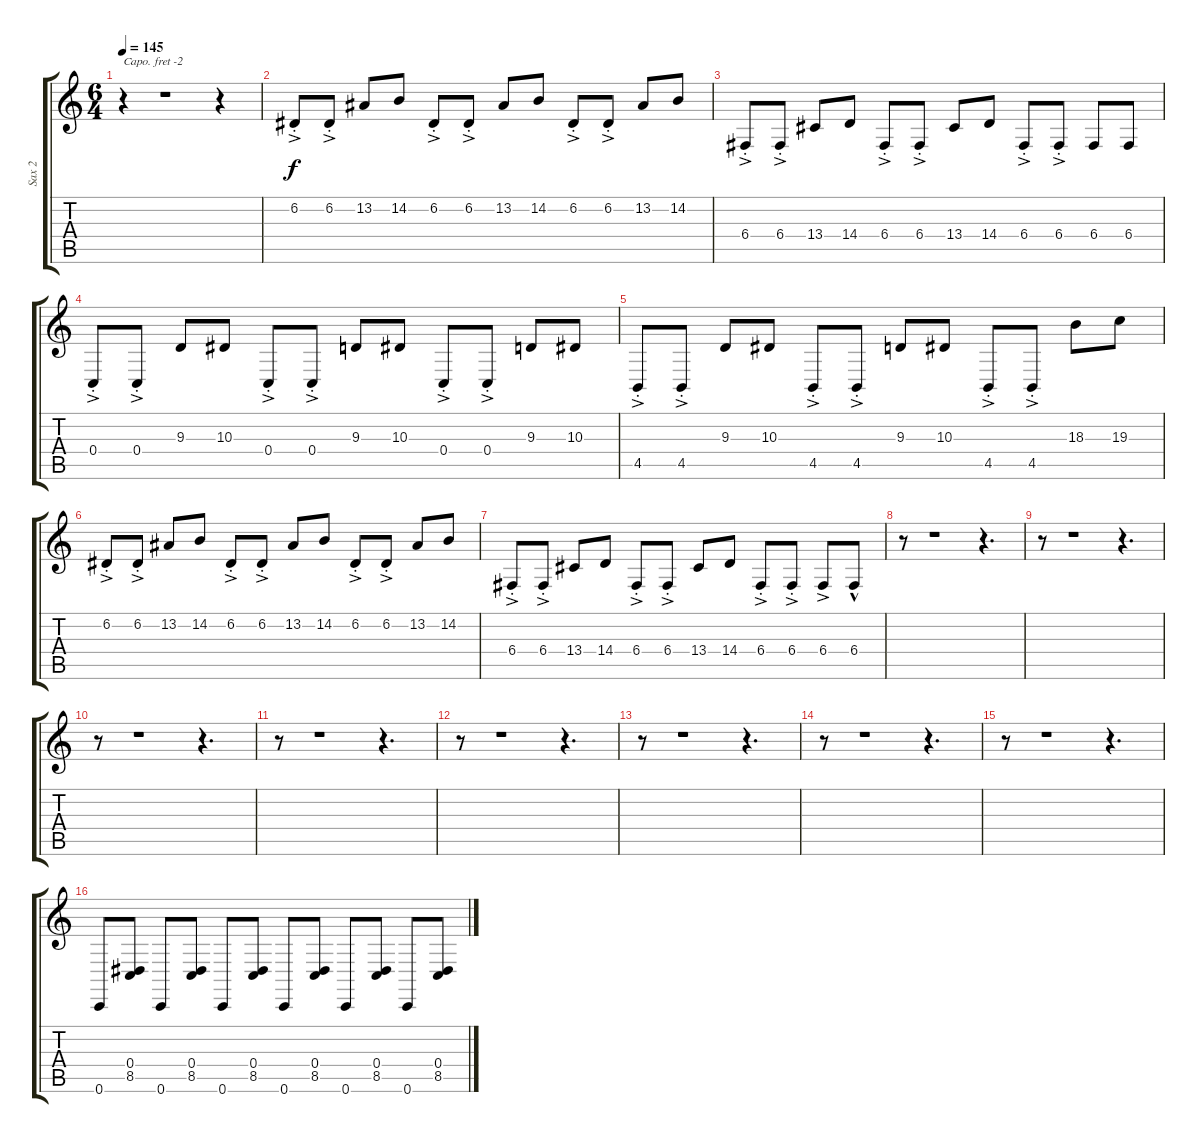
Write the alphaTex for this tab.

\track ("Sax 2" "Sax 2") {instrument clarinet}
\staff {score tabs}
\capo -2
\tuning (E4 B3 G3 D3 A2 D2) {hide}
\ts (6 4)
\tempo 145
\clef g2
\ks c
r.4{dy f} r.1 r.4 |
6.2{ac st}.8 6.2{ac st}.8 13.2.8 14.2.8 6.2{ac st}.8 6.2{ac st}.8 13.2.8 14.2.8 6.2{ac st}.8 6.2{ac st}.8 13.2.8 14.2.8 |
6.4{ac st}.8 6.4{ac st}.8 13.4.8 14.4.8 6.4{ac st}.8 6.4{ac st}.8 13.4.8 14.4.8 6.4{ac st}.8 6.4{ac st}.8 6.4.8 6.4.8 |
0.4{ac st}.8 0.4{ac st}.8 9.3.8 10.3.8 0.4{ac st}.8 0.4{ac st}.8 9.3.8 10.3.8 0.4{ac st}.8 0.4{ac st}.8 9.3.8 10.3.8 |
4.5{ac st}.8 4.5{ac st}.8 9.3.8 10.3.8 4.5{ac st}.8 4.5{ac st}.8 9.3.8 10.3.8 4.5{ac st}.8 4.5{ac st}.8 18.3.8 19.3.8 |
6.2{ac st}.8 6.2{ac st}.8 13.2.8 14.2.8 6.2{ac st}.8 6.2{ac st}.8 13.2.8 14.2.8 6.2{ac st}.8 6.2{ac st}.8 13.2.8 14.2.8 |
6.4{ac st}.8 6.4{ac st}.8 13.4.8 14.4.8 6.4{ac st}.8 6.4{ac st}.8 13.4.8 14.4.8 6.4{ac st}.8 6.4{ac st}.8 6.4{ac}.8 6.4{hac}.8 |
r.8 r.1 r.4{d} |
r.8 r.1 r.4{d} |
r.8 r.1 r.4{d} |
r.8 r.1 r.4{d} |
r.8 r.1 r.4{d} |
r.8 r.1 r.4{d} |
r.8 r.1 r.4{d} |
r.8 r.1 r.4{d} |
0.6.8 (0.4 8.5).8 0.6.8 (0.4 8.5).8 0.6.8 (0.4 8.5).8 0.6.8 (0.4 8.5).8 0.6.8 (0.4 8.5).8 0.6.8 (0.4 8.5).8
